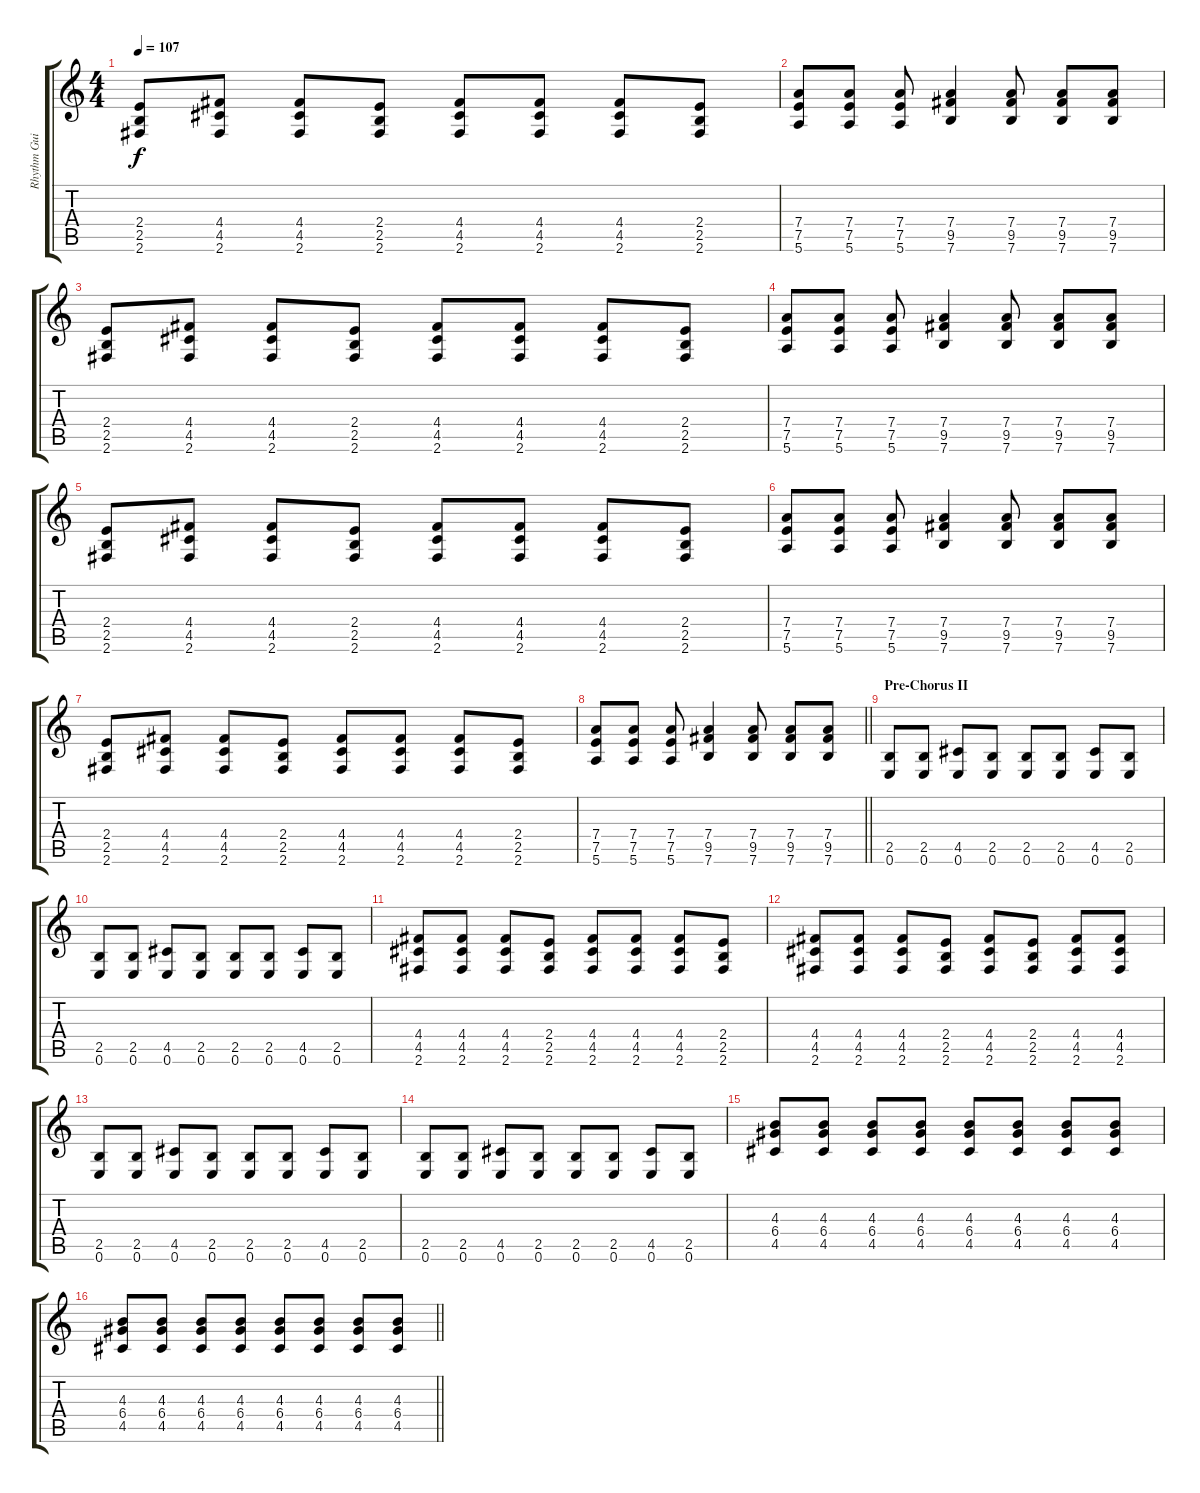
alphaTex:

\track ("Rhythm Guitar" "Rhythm Gui") {instrument overdrivenguitar}
\staff {score tabs}
\tuning (E4 B3 G3 D3 A2 E2) {hide}
\ts (4 4)
\tempo 107
\clef g2
\ks c
(2.4 2.5 2.6).8{dy f} (4.4 4.5 2.6).8 (4.4 4.5 2.6).8 (2.4 2.5 2.6).8 (4.4 4.5 2.6).8 (4.4 4.5 2.6).8 (4.4 4.5 2.6).8 (2.4 2.5 2.6).8 |
(7.4 7.5 5.6).8 (7.4 7.5 5.6).8 (7.4 7.5 5.6).8 (7.4 9.5 7.6).4 (7.4 9.5 7.6).8 (7.4 9.5 7.6).8 (7.4 9.5 7.6).8 |
(2.4 2.5 2.6).8 (4.4 4.5 2.6).8 (4.4 4.5 2.6).8 (2.4 2.5 2.6).8 (4.4 4.5 2.6).8 (4.4 4.5 2.6).8 (4.4 4.5 2.6).8 (2.4 2.5 2.6).8 |
(7.4 7.5 5.6).8 (7.4 7.5 5.6).8 (7.4 7.5 5.6).8 (7.4 9.5 7.6).4 (7.4 9.5 7.6).8 (7.4 9.5 7.6).8 (7.4 9.5 7.6).8 |
(2.4 2.5 2.6).8 (4.4 4.5 2.6).8 (4.4 4.5 2.6).8 (2.4 2.5 2.6).8 (4.4 4.5 2.6).8 (4.4 4.5 2.6).8 (4.4 4.5 2.6).8 (2.4 2.5 2.6).8 |
(7.4 7.5 5.6).8 (7.4 7.5 5.6).8 (7.4 7.5 5.6).8 (7.4 9.5 7.6).4 (7.4 9.5 7.6).8 (7.4 9.5 7.6).8 (7.4 9.5 7.6).8 |
(2.4 2.5 2.6).8 (4.4 4.5 2.6).8 (4.4 4.5 2.6).8 (2.4 2.5 2.6).8 (4.4 4.5 2.6).8 (4.4 4.5 2.6).8 (4.4 4.5 2.6).8 (2.4 2.5 2.6).8 |
\barLineRight lightlight
(7.4 7.5 5.6).8 (7.4 7.5 5.6).8 (7.4 7.5 5.6).8 (7.4 9.5 7.6).4 (7.4 9.5 7.6).8 (7.4 9.5 7.6).8 (7.4 9.5 7.6).8 |
\section ("" "Pre-Chorus II")
(2.5 0.6).8 (2.5 0.6).8 (4.5 0.6).8 (2.5 0.6).8 (2.5 0.6).8 (2.5 0.6).8 (4.5 0.6).8 (2.5 0.6).8 |
(2.5 0.6).8 (2.5 0.6).8 (4.5 0.6).8 (2.5 0.6).8 (2.5 0.6).8 (2.5 0.6).8 (4.5 0.6).8 (2.5 0.6).8 |
(4.4 4.5 2.6).8 (4.4 4.5 2.6).8 (4.4 4.5 2.6).8 (2.4 2.5 2.6).8 (4.4 4.5 2.6).8 (4.4 4.5 2.6).8 (4.4 4.5 2.6).8 (2.4 2.5 2.6).8 |
(4.4 4.5 2.6).8 (4.4 4.5 2.6).8 (4.4 4.5 2.6).8 (2.4 2.5 2.6).8 (4.4 4.5 2.6).8 (2.4 2.5 2.6).8 (4.4 4.5 2.6).8 (4.4 4.5 2.6).8 |
(2.5 0.6).8 (2.5 0.6).8 (4.5 0.6).8 (2.5 0.6).8 (2.5 0.6).8 (2.5 0.6).8 (4.5 0.6).8 (2.5 0.6).8 |
(2.5 0.6).8 (2.5 0.6).8 (4.5 0.6).8 (2.5 0.6).8 (2.5 0.6).8 (2.5 0.6).8 (4.5 0.6).8 (2.5 0.6).8 |
(4.3 6.4 4.5).8 (4.3 6.4 4.5).8 (4.3 6.4 4.5).8 (4.3 6.4 4.5).8 (4.3 6.4 4.5).8 (4.3 6.4 4.5).8 (4.3 6.4 4.5).8 (4.3 6.4 4.5).8 |
\barLineRight lightlight
(4.3 6.4 4.5).8 (4.3 6.4 4.5).8 (4.3 6.4 4.5).8 (4.3 6.4 4.5).8 (4.3 6.4 4.5).8 (4.3 6.4 4.5).8 (4.3 6.4 4.5).8 (4.3 6.4 4.5).8
